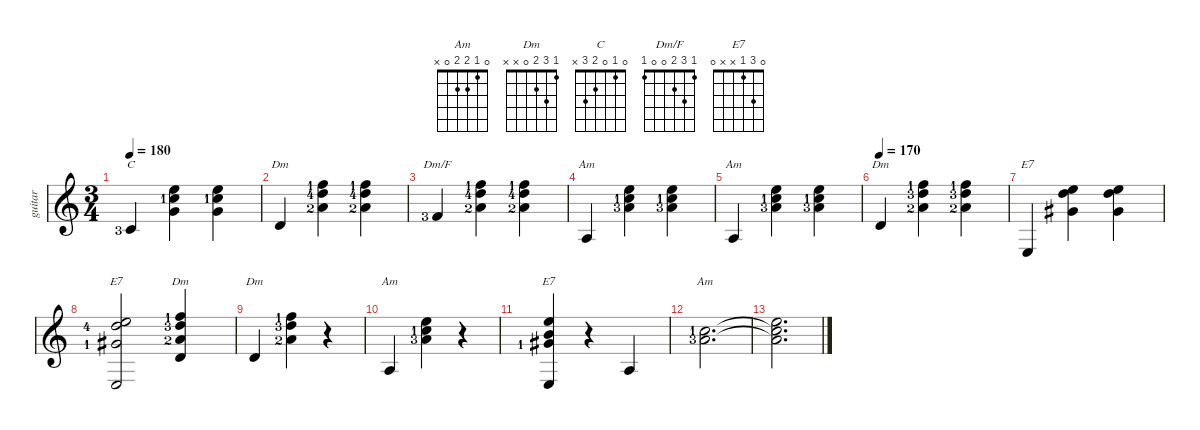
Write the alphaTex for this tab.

\defaultSystemsLayout 5
\hideDynamics
\bracketExtendMode groupsimilarinstruments
\multiTrackTrackNamePolicy allsystems
\otherSystemsTrackNameOrientation horizontal
\track (" Guitar  " "guitar ") {instrument acousticguitarnylon}
\staff {score}
\tuning (E4 B3 G3 D3 A2 E2)
\chord ("Am" 0 1 2 2 0 x) {showfingering false}
\chord ("Dm" 1 3 2 0 x x) {showfingering false}
\chord ("C" 0 1 0 2 3 x) {showfingering false}
\chord ("Dm/F" 1 3 2 0 0 1) {showfingering false}
\chord ("E7" 0 3 1 x x 0) {showfingering false}
\ts (3 4)
\tempo 180
\clef g2
\ks c
3.5{lf 4}.4{ch "C" dy mf beam Up} (0.1 1.2{lf 2} 0.3).4{beam Down} (0.1 1.2{lf 2} 0.3).4{beam Down} |
0.4.4{ch "Dm" beam Up} (1.1{lf 2} 2.3{lf 3} 3.2{lf 5}).4{beam Down} (1.1{lf 2} 2.3{lf 3} 3.2{lf 5}).4{beam Down} |
3.4{lf 4}.4{ch "Dm/F" beam Up} (1.1{lf 2} 2.3{lf 3} 3.2{lf 5}).4{beam Down} (1.1{lf 2} 2.3{lf 3} 3.2{lf 5}).4{beam Down} |
0.5.4{ch "Am" beam Up} (0.1 1.2{lf 2} 2.3{lf 4}).4{beam Down} (0.1 1.2{lf 2} 2.3{lf 4}).4{beam Down} |
0.5.4{ch "Am" beam Up} (0.1 1.2{lf 2} 2.3{lf 4}).4{beam Down} (0.1 1.2{lf 2} 2.3{lf 4}).4{beam Down} |
\tempo 170
0.4.4{ch "Dm" beam Up} (1.1{lf 2} 2.3{lf 3} 3.2{lf 4}).4{beam Down} (1.1{lf 2} 2.3{lf 3} 3.2{lf 4}).4{beam Down} |
0.6.4{ch "E7" beam Up} (0.1 1.3{acc #} 3.2).4{beam Down} (0.1 1.3{acc #} 3.2).4{beam Down} |
(0.6 0.1 3.2{lf 5} 1.3{lf 2 acc #}).2{ch "E7" beam Up} (1.1{lf 2} 3.2{lf 4} 2.3{lf 3} 0.4).4{ch "Dm" beam Up} |
0.4.4{ch "Dm" beam Up} (1.1{lf 2} 2.3{lf 3} 3.2{lf 4}).4{beam Down} r.4{beam Down} |
0.5.4{ch "Am" beam Up} (0.1 1.2{lf 2} 2.3{lf 4}).4{beam Down} r.4{beam Down} |
(0.6 0.1 1.3{lf 2 acc #} 0.2).4{ch "E7" beam Up} r.4{beam Up} 0.5.4{beam Up} |
(1.2{lf 2} 2.3{lf 4}).2{d ch "Am" beam Down} |
(0.1 1.2{t} 2.3{t}).2{d beam Down}
